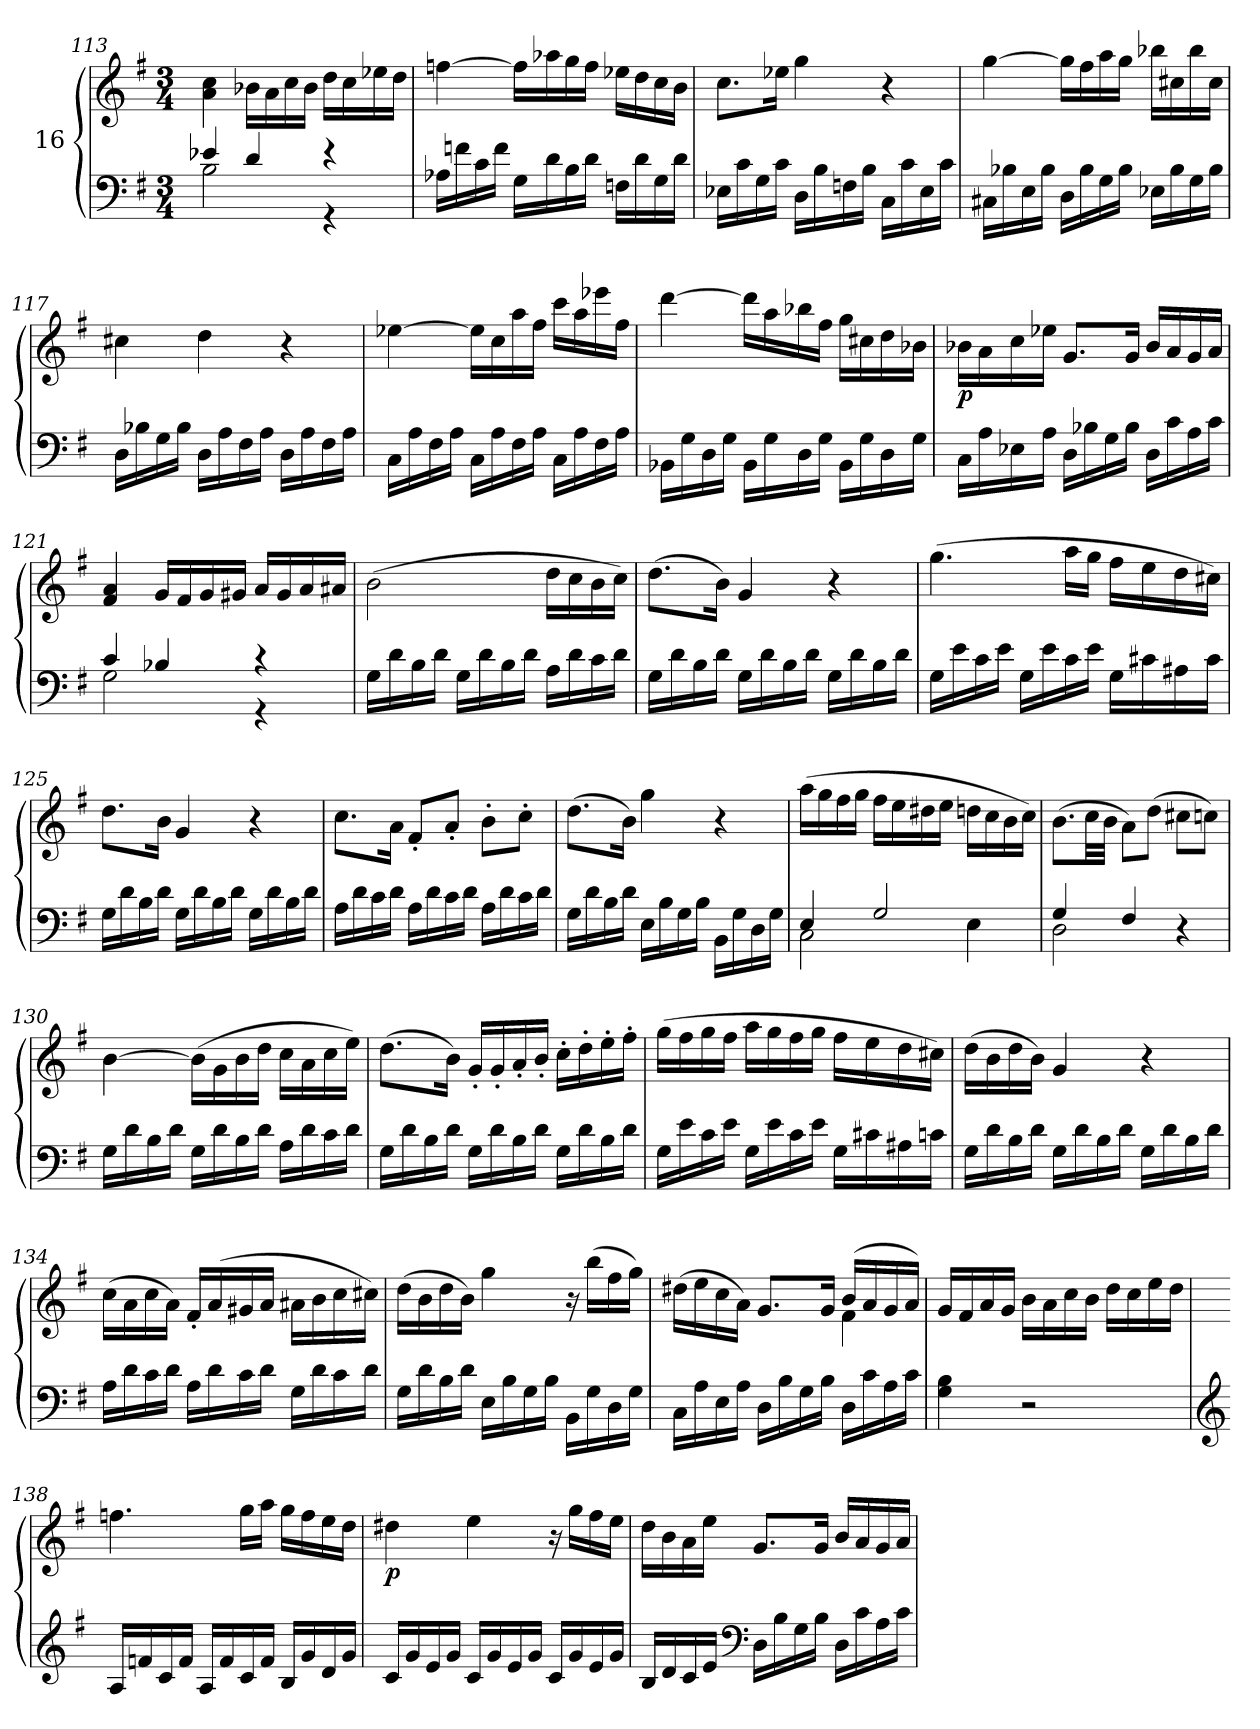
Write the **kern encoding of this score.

**kern	**kern	**dynam
*part1	*part1	*part1
*staff2	*staff1	*staff1/2
*I"16	*	*
*clefF4	*clefG2	*
*k[f#]	*k[f#]	*
*M3/4	*M3/4	*
=113	=113	=113
*^	*	*
4e-X/	2B\	4a\ 4cc\	.
4d/	.	16b-X\LL	.
.	.	16a\	.
.	.	16cc\	.
.	.	16b-\JJ	.
4r	4r	16dd\LL	.
.	.	16cc\	.
.	.	16ee-X\	.
.	.	16dd\JJ	.
*v	*v	*	*
!!LO:PB:g=z
=114	=114	=114
16A-X\LL	[4ffn\	.
16fn\	.	.
16c\	.	.
16f\JJ	.	.
16G\LL	16ff\LL]	.
16d\	16aa-X\	.
16B\	16gg\	.
16d\JJ	16ff\JJ	.
16Fn\LL	16ee-X\LL	.
16d\	16dd\	.
16G\	16cc\	.
16d\JJ	16b\JJ	.
=115	=115	=115
16E-X\LL	8.cc\L	.
16c\	.	.
16G\	.	.
16c\JJ	16ee-X\Jk	.
16D\LL	4gg\	.
16B\	.	.
16Fn\	.	.
16B\JJ	.	.
16C\LL	4r	.
16c\	.	.
16E-\	.	.
16c\JJ	.	.
=116	=116	=116
16C#X\LL	[4gg\	.
16B-X\	.	.
16E\	.	.
16B-\JJ	.	.
16D\LL	16gg\LL]	.
16B-\	16ff#\	.
16G\	16aa\	.
16B-\JJ	16gg\JJ	.
16E-X\LL	16bb-X\LL	.
16B-\	16cc#X\	.
16G\	16bb-\	.
16B-\JJ	16cc#\JJ	.
!!LO:LB:g=z
=117	=117	=117
16D\LL	4cc#X\	.
16B-X\	.	.
16G\	.	.
16B-\JJ	.	.
16D\LL	4dd\	.
16A\	.	.
16F#\	.	.
16A\JJ	.	.
16D\LL	4r	.
16A\	.	.
16F#\	.	.
16A\JJ	.	.
=118	=118	=118
16C\LL	[4ee-X\	.
16A\	.	.
16F#\	.	.
16A\JJ	.	.
16C\LL	16ee-\LL]	.
16A\	16cc\	.
16F#\	16aa\	.
16A\JJ	16ff#\JJ	.
16C\LL	16ccc\LL	.
16A\	16aa\	.
16F#\	16eee-X\	.
16A\JJ	16ff#\JJ	.
=119	=119	=119
16BB-X\LL	[4ddd\	.
16G\	.	.
16D\	.	.
16G\JJ	.	.
16BB-\LL	16ddd\LL]	.
16G\	16aa\	.
16D\	16bb-X\	.
16G\JJ	16ff#\JJ	.
16BB-\LL	16gg\LL	.
16G\	16cc#X\	.
16D\	16dd\	.
16G\JJ	16b-X\JJ	.
=120	=120	=120
!	!	!LO:DY:b
16C\LL	16b-X\LL	p
16A\	16a\	.
16E-X\	16cc\	.
16A\JJ	16ee-X\JJ	.
16D\LL	8.g/L	.
16B-X\	.	.
16G\	.	.
16B-\JJ	16g/Jk	.
16D\LL	16b-/LL	.
16c\	16a/	.
16A\	16g/	.
16c\JJ	16a/JJ	.
!!LO:LB:g=z
=121	=121	=121
*^	*	*
4c/	2G\	4f#/ 4a/	.
4B-X/	.	16g/LL	.
.	.	16f#/	.
.	.	16g/	.
.	.	16g#X/JJ	.
4r	4r	16a/LL	.
.	.	16g#/	.
.	.	16a/	.
.	.	16a#X/JJ	.
*v	*v	*	*
=122	=122	=122
16G\LL	(>2b\	.
16d\	.	.
16B\	.	.
16d\JJ	.	.
16G\LL	.	.
16d\	.	.
16B\	.	.
16d\JJ	.	.
16A\LL	16dd\LL	.
16d\	16cc\	.
16c\	16b\	.
16d\JJ	16cc\JJ)	.
=123	=123	=123
16G\LL	(>8.dd\L	.
16d\	.	.
16B\	.	.
16d\JJ	16b\Jk)	.
16G\LL	4g/	.
16d\	.	.
16B\	.	.
16d\JJ	.	.
16G\LL	4r	.
16d\	.	.
16B\	.	.
16d\JJ	.	.
=124	=124	=124
16G\LL	(>4.gg\	.
16e\	.	.
16c\	.	.
16e\JJ	.	.
16G\LL	.	.
16e\	.	.
16c\	16aa\LL	.
16e\JJ	16gg\JJ	.
16G\LL	16ff#\LL	.
16c#X\	16ee\	.
16A#X\	16dd\	.
16c#\JJ	16cc#X\JJ)	.
!!LO:LB:g=z
=125	=125	=125
16G\LL	8.dd\L	.
16d\	.	.
16B\	.	.
16d\JJ	16b\Jk	.
16G\LL	4g/	.
16d\	.	.
16B\	.	.
16d\JJ	.	.
16G\LL	4r	.
16d\	.	.
16B\	.	.
16d\JJ	.	.
=126	=126	=126
16A\LL	8.cc\L	.
16d\	.	.
16c\	.	.
16d\JJ	16a\Jk	.
16A\LL	8f#'/L	.
16d\	.	.
16c\	8a'/J	.
16d\JJ	.	.
16A\LL	8b'\L	.
16d\	.	.
16c\	8cc'\J	.
16d\JJ	.	.
=127	=127	=127
16G<\LL	(>8.dd\L	.
16d\	.	.
16B<\	.	.
16d\JJ	16b\Jk)	.
16E\LL	4gg\	.
16B<\	.	.
16G<\	.	.
16B\JJ	.	.
16BB\LL	4r	.
16G<\	.	.
16D<\	.	.
16G\JJ	.	.
=128	=128	=128
*^	*	*
4E/	2C<\	(>16aa\LL	.
.	.	16gg\	.
.	.	16ff#\	.
.	.	16gg\JJ	.
2G/	.	16ff#\LL	.
.	.	16ee\	.
.	.	16dd#X\	.
.	.	16ee\JJ	.
.	4E\	16ddn\LL	.
.	.	16cc\	.
.	.	16b\	.
.	.	16cc\JJ)	.
!!LO:LB:g=z
=129	=129	=129	=129
4G/	2D\	(>8.b\L	.
.	.	32cc\LL	.
.	.	32b\JJJ	.
4F#/	.	8a\L)	.
.	.	(>8dd\J	.
4r	4ryy	8cc#X\L	.
.	.	8ccn\J)	.
*v	*v	*	*
!!LO:PB:g=z
=130	=130	=130
16G\LL	[4b\	.
16d\	.	.
16B\	.	.
16d\JJ	.	.
16G\LL	(>16b\LL]	.
16d\	16g\	.
16B\	16b\	.
16d\JJ	16dd\JJ	.
16A\LL	16cc\LL	.
16d\	16a\	.
16c\	16cc\	.
16d\JJ	16ee\JJ)	.
=131	=131	=131
16G\LL	(>8.dd\L	.
16d\	.	.
16B\	.	.
16d\JJ	16b\Jk)	.
16G\LL	16g'/LL	.
16d\	16g'/	.
16B\	16a'/	.
16d\JJ	16b'/JJ	.
16G\LL	16cc'\LL	.
16d\	16dd'\	.
16B\	16ee'\	.
16d\JJ	16ff#'\JJ	.
=132	=132	=132
16G\LL	(>16gg\LL	.
16e\	16ff#\	.
16c\	16gg\	.
16e\JJ	16ff#\JJ	.
16G\LL	16aa\LL	.
16e\	16gg\	.
16c\	16ff#\	.
16e\JJ	16gg\JJ	.
16G\LL	16ff#\LL	.
16c#X\	16ee\	.
16A#X\	16dd\	.
16cn\JJ	16cc#X\JJ)	.
!!LO:LB:g=z
=133	=133	=133
16G\LL	(>16dd\LL	.
16d\	16b\	.
16B\	16dd\	.
16d\JJ	16b\JJ)	.
16G\LL	4g/	.
16d\	.	.
16B\	.	.
16d\JJ	.	.
16G\LL	4r	.
16d\	.	.
16B\	.	.
16d\JJ	.	.
=134	=134	=134
16A\LL	(>16cc\LL	.
16d\	16a\	.
16c\	16cc\	.
16d\JJ	16a\JJ)	.
16A\LL	16f#'/LL	.
16d\	(>16a/	.
16c\	16g#X/	.
16d\JJ	16a/JJ	.
16G\LL	16a#X\LL	.
16d\	16b\	.
16c\	16cc\	.
16d\JJ	16cc#X\JJ)	.
=135	=135	=135
16G\LL	(>16dd\LL	.
16d\	16b\	.
16B\	16dd\	.
16d\JJ	16b\JJ)	.
16E\LL	4gg\	.
16B\	.	.
16G\	.	.
16B\JJ	.	.
16BB\LL	16r	.
16G\	(>16bb\LL	.
16D\	16ff#\	.
16G\JJ	16gg\JJ)	.
=136	=136	=136
*	*^	*
16C\LL	(>16dd#X\LL	2ryy	.
16A\	16ee\	.	.
16E\	16cc\	.	.
16A\JJ	16a\JJ)	.	.
16D\LL	8.g/L	.	.
16B\	.	.	.
16G\	.	.	.
16B\JJ	16g/Jk	.	.
16D\LL	(>16b/LL	4f#\	.
16c\	16a/	.	.
16A\	16g/	.	.
16c\JJ	16a/JJ)	.	.
*	*v	*v	*
!!LO:LB:g=z
=137	=137	=137
4G\ 4B\	16g/LL	.
.	16f#/	.
.	16a/	.
.	16g/JJ	.
2r	16b\LL	.
.	16a\	.
.	16cc\	.
.	16b\JJ	.
.	16dd\LL	.
.	16cc\	.
.	16ee\	.
.	16dd\JJ	.
=138	=138	=138
*clefG2	*	*
16A/LL	4.ffn\	.
16fn/	.	.
16c/	.	.
16f/JJ	.	.
16A/LL	.	.
16f/	.	.
16c/	16gg\LL	.
16f/JJ	16aa\JJ	.
16B/LL	16gg\LL	.
16g/	16ff\	.
16d/	16ee\	.
16g/JJ	16dd\JJ	.
=139	=139	=139
!	!	!LO:DY:b
16c/LL	4dd#X\	p
16g/	.	.
16e/	.	.
16g/JJ	.	.
16c/LL	4ee\	.
16g/	.	.
16e/	.	.
16g/JJ	.	.
16c/LL	16r	.
16g/	16gg\LL	.
16e/	16ff#\	.
16g/JJ	16ee\JJ	.
!!LO:LB:g=z
=140	=140	=140
16B/LL	16dd\LL	.
16d/	16b\	.
16c/	16a\	.
16e/JJ	16ee\JJ	.
*clefF4	*	*
16D\LL	8.g/L	.
16B\	.	.
16G\	.	.
16B\JJ	16g/Jk	.
16D\LL	16b/LL	.
16c\	16a/	.
16A\	16g/	.
16c\JJ	16a/JJ	.
=	=	=
*-	*-	*-
